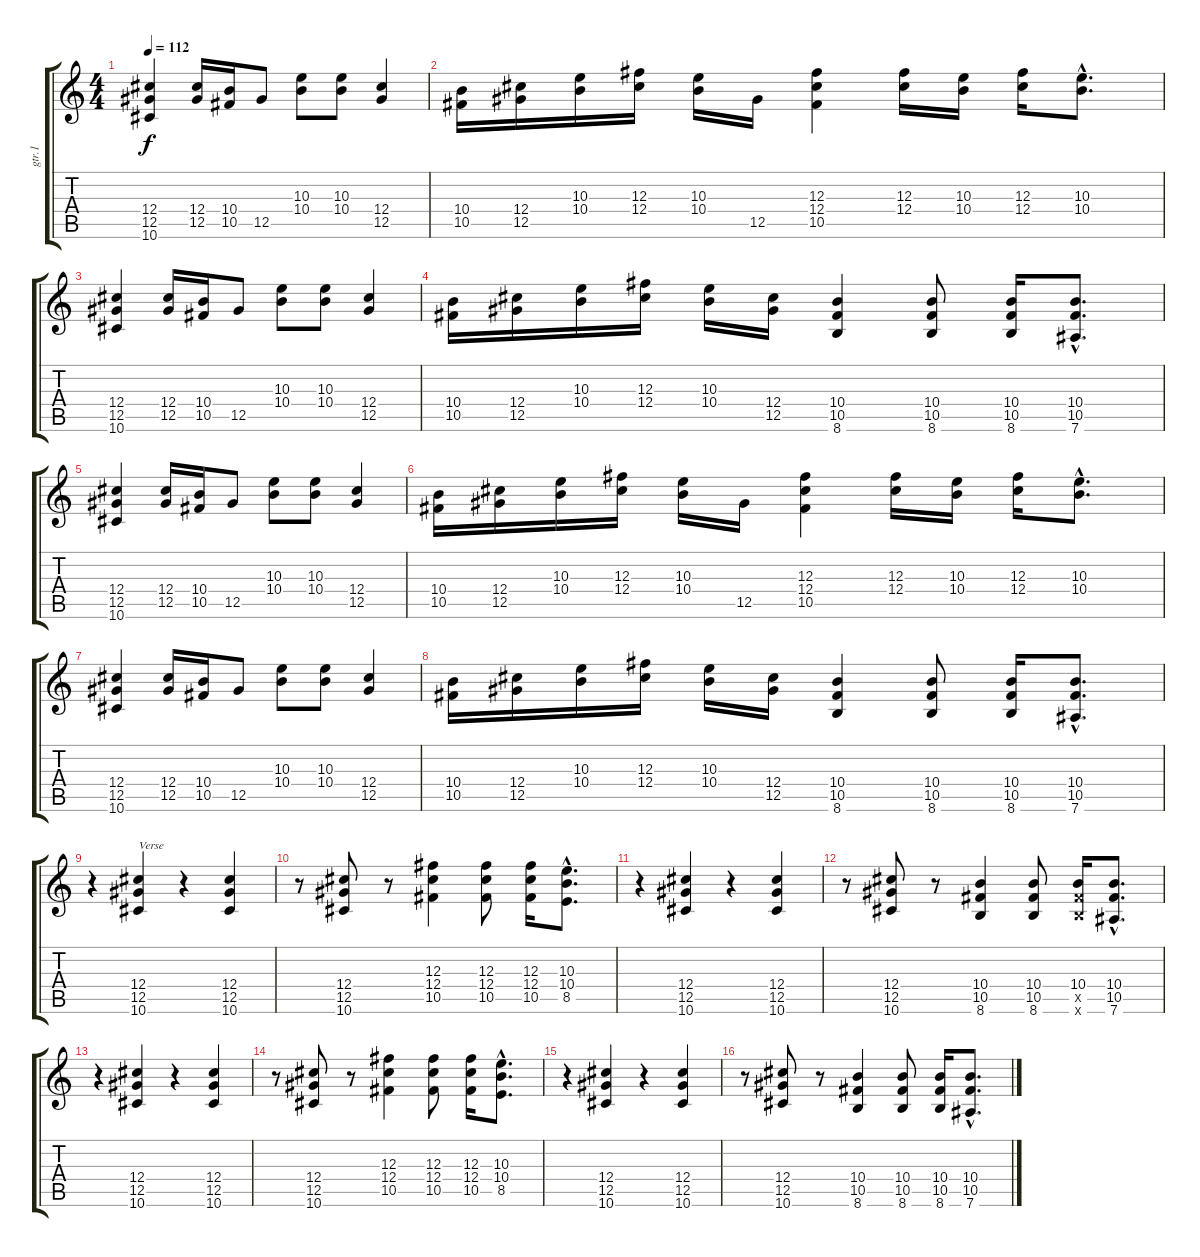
\track ("gtr.1" "gtr.1") {instrument distortionguitar}
\staff {score tabs}
\tuning (Eb4 Bb3 Gb3 Db3 Ab2 Eb2) {hide}
\ts (4 4)
\tempo 112
\clef g2
\ks c
(12.4 12.5 10.6).4{dy f instrument distortionguitar} (12.4 12.5).16 (10.4 10.5).16 12.5.8 (10.3 10.4).8 (10.3 10.4).8 (12.4 12.5).4 |
(10.4 10.5).16 (12.4 12.5).16 (10.3 10.4).16 (12.3 12.4).16 (10.3 10.4).16 12.5.16 (12.3 12.4 10.5).4 (12.3 12.4).16 (10.3 10.4).16 (12.3 12.4).16 (10.3{hac} 10.4{hac}).8{d} |
(12.4 12.5 10.6).4 (12.4 12.5).16 (10.4 10.5).16 12.5.8 (10.3 10.4).8 (10.3 10.4).8 (12.4 12.5).4 |
(10.4 10.5).16 (12.4 12.5).16 (10.3 10.4).16 (12.3 12.4).16 (10.3 10.4).16 (12.4 12.5).16 (10.4 10.5 8.6).4 (10.4 10.5 8.6).8 (10.4 10.5 8.6).16 (10.4{hac} 10.5{hac} 7.6{hac}).8{d} |
(12.4 12.5 10.6).4 (12.4 12.5).16 (10.4 10.5).16 12.5.8 (10.3 10.4).8 (10.3 10.4).8 (12.4 12.5).4 |
(10.4 10.5).16 (12.4 12.5).16 (10.3 10.4).16 (12.3 12.4).16 (10.3 10.4).16 12.5.16 (12.3 12.4 10.5).4 (12.3 12.4).16 (10.3 10.4).16 (12.3 12.4).16 (10.3{hac} 10.4{hac}).8{d} |
(12.4 12.5 10.6).4 (12.4 12.5).16 (10.4 10.5).16 12.5.8 (10.3 10.4).8 (10.3 10.4).8 (12.4 12.5).4 |
(10.4 10.5).16 (12.4 12.5).16 (10.3 10.4).16 (12.3 12.4).16 (10.3 10.4).16 (12.4 12.5).16 (10.4 10.5 8.6).4 (10.4 10.5 8.6).8 (10.4 10.5 8.6).16 (10.4{hac} 10.5{hac} 7.6{hac}).8{d} |
r.4 (12.4 12.5 10.6).4{txt "Verse"} r.4 (12.4 12.5 10.6).4 |
r.8 (12.4 12.5 10.6).8 r.8 (12.3 12.4 10.5).4 (12.3 12.4 10.5).8 (12.3 12.4 10.5).16 (10.3{hac} 10.4{hac} 8.5{hac}).8{d} |
r.4 (12.4 12.5 10.6).4 r.4 (12.4 12.5 10.6).4 |
r.8 (12.4 12.5 10.6).8 r.8 (10.4 10.5 8.6).4 (10.4 10.5 8.6).8 (10.4 10.5{x} 8.6{x}).16 (10.4{hac} 10.5{hac} 7.6{hac}).8{d} |
r.4 (12.4 12.5 10.6).4 r.4 (12.4 12.5 10.6).4 |
r.8 (12.4 12.5 10.6).8 r.8 (12.3 12.4 10.5).4 (12.3 12.4 10.5).8 (12.3 12.4 10.5).16 (10.3{hac} 10.4{hac} 8.5{hac}).8{d} |
r.4 (12.4 12.5 10.6).4 r.4 (12.4 12.5 10.6).4 |
r.8 (12.4 12.5 10.6).8 r.8 (10.4 10.5 8.6).4 (10.4 10.5 8.6).8 (10.4 10.5 8.6).16 (10.4{hac} 10.5{hac} 7.6{hac}).8{d}
